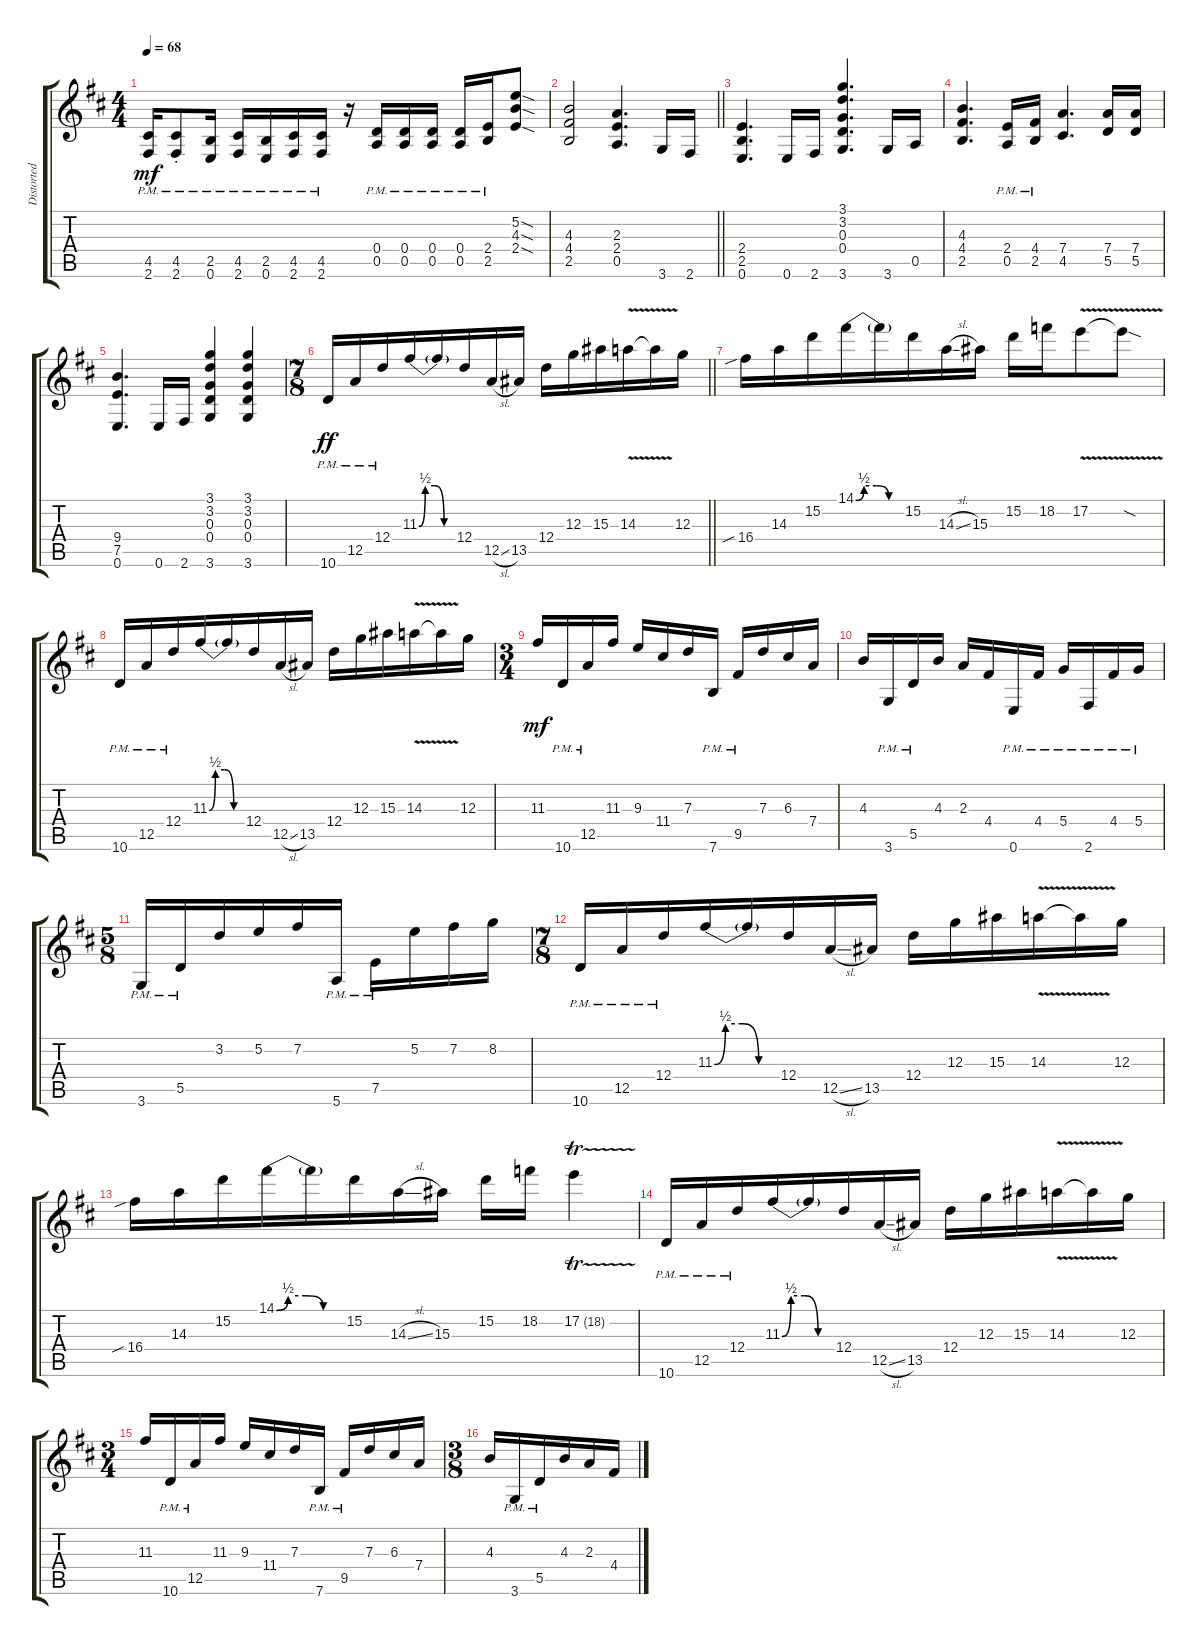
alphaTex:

\track ("Distorted [Right]" "Distorted ") {instrument overdrivenguitar}
\staff {score tabs}
\tuning (E4 B3 G3 D3 A2 E2) {hide}
\ts (4 4)
\tempo 68
\clef g2
\ks d
(4.5{pm} 2.6{pm}).16{dy mf} (4.5{pm st} 2.6{pm st}).8 (2.5{pm} 0.6{pm}).16 (4.5{pm} 2.6{pm}).16 (2.5{pm} 0.6{pm}).16 (4.5{pm} 2.6{pm}).16 (4.5{pm} 2.6{pm}).16 r.16 (0.4{pm} 0.5{pm}).16 (0.4{pm} 0.5{pm}).16 (0.4{pm} 0.5{pm}).16 (0.4{pm} 0.5{pm}).16 (2.4{pm} 2.5{pm}).16 (5.2{sod} 4.3{sod} 2.4{sod}).8 |
\barLineRight lightlight
(4.3 4.4 2.5).2 (2.3 2.4 0.5).4{d} 3.6.16 2.6.16 |
(2.4 2.5 0.6).4{d} 0.6.16 2.6.16 (3.1 3.2 0.3 0.4 3.6).4{d} 3.6.16 0.5.16 |
(4.3 4.4 2.5).4{d} (2.4{pm} 0.5{pm}).16 (4.4{pm} 2.5{pm}).16 (7.4 4.5).4{d} (7.4 5.5).16 (7.4 5.5).16 |
(9.4 7.5 0.6).4{d} 0.6.16 2.6.16 (3.1 3.2 0.3 0.4 3.6).4 (3.1 3.2 0.3 0.4 3.6).4 |
\ts (7 8)
\barLineRight lightlight
10.6{pm}.16{dy ff} 12.5{pm}.16 12.4{pm}.16 11.3{be (custom 0 0 10 2 25 2 40 0 60 0)}.16 11.3{t}.16 12.4.16 12.5{sl}.16 13.5.16 12.4.16 12.3.16 15.3.16 14.3{v}.16 14.3{v t}.16 12.3.16 |
16.4{sib}.16 14.3.16 15.2.16 14.1{be (custom 0 0 10 2 25 2 40 0 60 0)}.16 14.1{t}.16 15.2.16 14.3{sl}.16 15.3.16 15.2.16 18.2.16 17.2{v}.8 17.2{sod t}.8 |
10.6{pm}.16 12.5{pm}.16 12.4{pm}.16 11.3{be (custom 0 0 10 2 25 2 40 0 60 0)}.16 11.3{t}.16 12.4.16 12.5{sl}.16 13.5.16 12.4.16 12.3.16 15.3.16 14.3{v}.16 14.3{v t}.16 12.3.16 |
\ts (3 4)
11.3.16{dy mf} 10.6{pm}.16 12.5{pm}.16 11.3.16 9.3.16 11.4.16 7.3.16 7.6{pm}.16 9.5{pm}.16 7.3.16 6.3.16 7.4.16 |
4.3.16 3.6{pm}.16 5.5{pm}.16 4.3.16 2.3.16 4.4.16 0.6{pm}.16 4.4{pm}.16 5.4{pm}.16 2.6{pm}.16 4.4{pm}.16 5.4{pm}.16 |
\ts (5 8)
3.6{pm}.16 5.5{pm}.16 3.2.16 5.2.16 7.2.16 5.6{pm}.16 7.5{pm}.16 5.2.16 7.2.16 8.2.16 |
\ts (7 8)
10.6{pm}.16 12.5{pm}.16 12.4{pm}.16 11.3{be (custom 0 0 10 2 25 2 40 0 60 0)}.16 11.3{t}.16 12.4.16 12.5{sl}.16 13.5.16 12.4.16 12.3.16 15.3.16 14.3{v}.16 14.3{v t}.16 12.3.16 |
16.4{sib}.16 14.3.16 15.2.16 14.1{be (custom 0 0 10 2 25 2 40 0 60 0)}.16 14.1{t}.16 15.2.16 14.3{sl}.16 15.3.16 15.2.16 18.2.16 17.2{tr (18 32)}.4 |
10.6{pm}.16 12.5{pm}.16 12.4{pm}.16 11.3{be (custom 0 0 10 2 25 2 40 0 60 0)}.16 11.3{t}.16 12.4.16 12.5{sl}.16 13.5.16 12.4.16 12.3.16 15.3.16 14.3{v}.16 14.3{v t}.16 12.3.16 |
\ts (3 4)
11.3.16 10.6{pm}.16 12.5{pm}.16 11.3.16 9.3.16 11.4.16 7.3.16 7.6{pm}.16 9.5{pm}.16 7.3.16 6.3.16 7.4.16 |
\ts (3 8)
4.3.16 3.6{pm}.16 5.5{pm}.16 4.3.16 2.3.16 4.4.16
